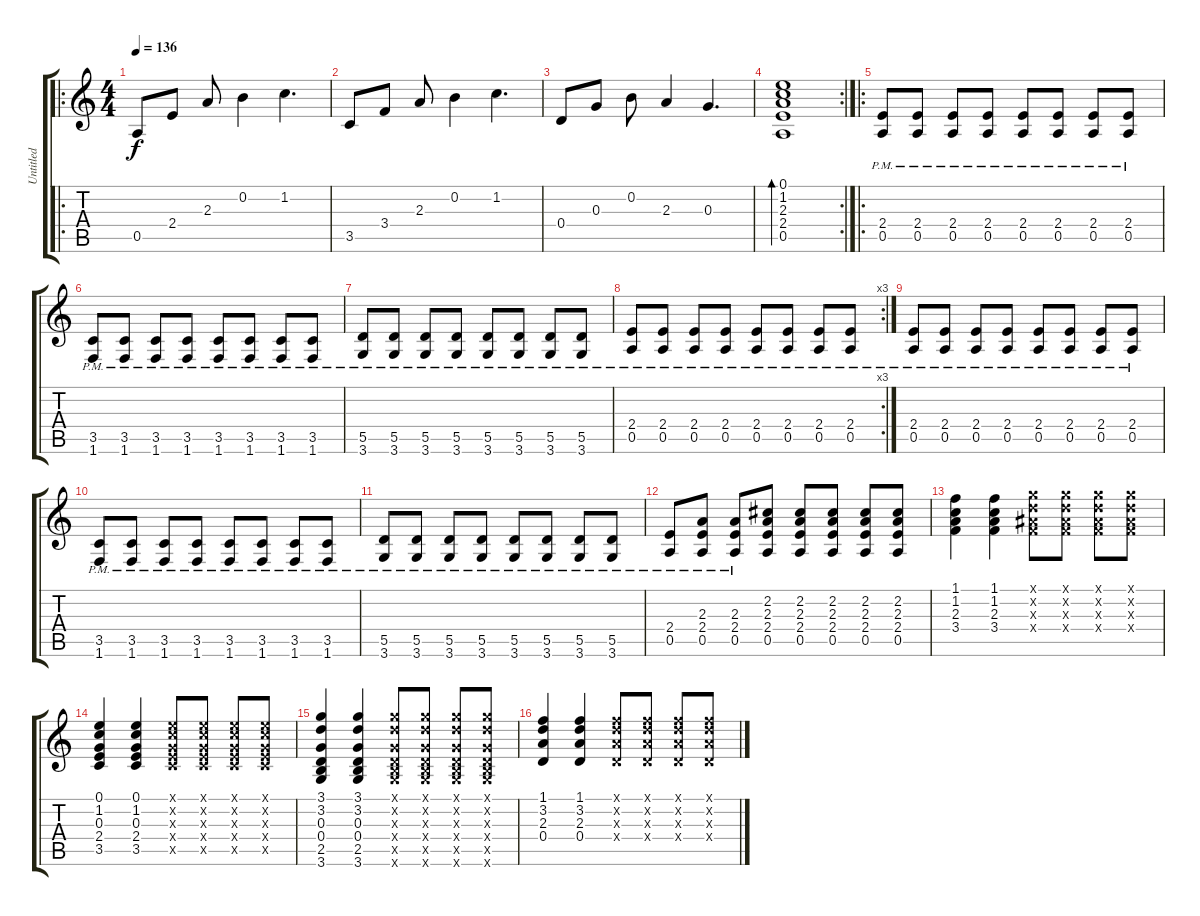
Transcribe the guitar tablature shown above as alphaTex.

\track ("Untitled" "Untitled") {instrument overdrivenguitar}
\staff {score tabs}
\tuning (E4 B3 G3 D3 A2 E2) {hide}
\ro
\ts (4 4)
\tempo 136
\clef g2
\ks c
0.5.8{dy f instrument overdrivenguitar} 2.4.8 2.3.8 0.2.4 1.2.4{d} |
3.5.8 3.4.8 2.3.8 0.2.4 1.2.4{d} |
0.4.8 0.3.8 0.2.8 2.3.4 0.3.4{d} |
\rc 2
(0.1 1.2 2.3 2.4 0.5).1{bd 30} |
\ro
(2.4{pm} 0.5{pm}).8 (2.4{pm} 0.5{pm}).8 (2.4{pm} 0.5{pm}).8 (2.4{pm} 0.5{pm}).8 (2.4{pm} 0.5{pm}).8 (2.4{pm} 0.5{pm}).8 (2.4{pm} 0.5{pm}).8 (2.4{pm} 0.5{pm}).8 |
(3.5{pm} 1.6{pm}).8 (3.5{pm} 1.6{pm}).8 (3.5{pm} 1.6{pm}).8 (3.5{pm} 1.6{pm}).8 (3.5{pm} 1.6{pm}).8 (3.5{pm} 1.6{pm}).8 (3.5{pm} 1.6{pm}).8 (3.5{pm} 1.6{pm}).8 |
(5.5{pm} 3.6{pm}).8 (5.5{pm} 3.6{pm}).8 (5.5{pm} 3.6{pm}).8 (5.5{pm} 3.6{pm}).8 (5.5{pm} 3.6{pm}).8 (5.5{pm} 3.6{pm}).8 (5.5{pm} 3.6{pm}).8 (5.5{pm} 3.6{pm}).8 |
\rc 3
(2.4{pm} 0.5{pm}).8 (2.4{pm} 0.5{pm}).8 (2.4{pm} 0.5{pm}).8 (2.4{pm} 0.5{pm}).8 (2.4{pm} 0.5{pm}).8 (2.4{pm} 0.5{pm}).8 (2.4{pm} 0.5{pm}).8 (2.4{pm} 0.5{pm}).8 |
(2.4{pm} 0.5{pm}).8 (2.4{pm} 0.5{pm}).8 (2.4{pm} 0.5{pm}).8 (2.4{pm} 0.5{pm}).8 (2.4{pm} 0.5{pm}).8 (2.4{pm} 0.5{pm}).8 (2.4{pm} 0.5{pm}).8 (2.4{pm} 0.5{pm}).8 |
(3.5{pm} 1.6{pm}).8 (3.5{pm} 1.6{pm}).8 (3.5{pm} 1.6{pm}).8 (3.5{pm} 1.6{pm}).8 (3.5{pm} 1.6{pm}).8 (3.5{pm} 1.6{pm}).8 (3.5{pm} 1.6{pm}).8 (3.5{pm} 1.6{pm}).8 |
(5.5{pm} 3.6{pm}).8 (5.5{pm} 3.6{pm}).8 (5.5{pm} 3.6{pm}).8 (5.5{pm} 3.6{pm}).8 (5.5{pm} 3.6{pm}).8 (5.5{pm} 3.6{pm}).8 (5.5{pm} 3.6{pm}).8 (5.5{pm} 3.6{pm}).8 |
(2.4{pm} 0.5{pm}).8 (2.3{pm} 2.4{pm} 0.5{pm}).8 (2.3{pm} 2.4{pm} 0.5{pm}).8 (2.2 2.3 2.4 0.5).8 (2.2 2.3 2.4 0.5).8 (2.2 2.3 2.4 0.5).8 (2.2 2.3 2.4 0.5).8 (2.2 2.3 2.4 0.5).8 |
(1.1 1.2 2.3 3.4).4 (1.1 1.2 2.3 3.4).4 (3.1{x} 3.2{x} 3.3{x} 3.4{x}).8 (3.1{x} 3.2{x} 3.3{x} 3.4{x}).8 (3.1{x} 3.2{x} 3.3{x} 3.4{x}).8 (3.1{x} 3.2{x} 3.3{x} 3.4{x}).8 |
(0.1 1.2 0.3 2.4 3.5).4 (0.1 1.2 0.3 2.4 3.5).4 (0.1{x} 1.2{x} 0.3{x} 2.4{x} 3.5{x}).8 (0.1{x} 1.2{x} 0.3{x} 2.4{x} 3.5{x}).8 (0.1{x} 1.2{x} 0.3{x} 2.4{x} 3.5{x}).8 (0.1{x} 1.2{x} 0.3{x} 2.4{x} 3.5{x}).8 |
(3.1 3.2 0.3 0.4 2.5 3.6).4 (3.1 3.2 0.3 0.4 2.5 3.6).4 (3.1{x} 3.2{x} 0.3{x} 0.4{x} 2.5{x} 3.6{x}).8 (3.1{x} 3.2{x} 0.3{x} 0.4{x} 2.5{x} 3.6{x}).8 (3.1{x} 3.2{x} 0.3{x} 0.4{x} 2.5{x} 3.6{x}).8 (3.1{x} 3.2{x} 0.3{x} 0.4{x} 2.5{x} 3.6{x}).8 |
(1.1 3.2 2.3 0.4).4 (1.1 3.2 2.3 0.4).4 (1.1{x} 3.2{x} 2.3{x} 0.4{x}).8 (1.1{x} 3.2{x} 2.3{x} 0.4{x}).8 (1.1{x} 3.2{x} 2.3{x} 0.4{x}).8 (1.1{x} 3.2{x} 2.3{x} 0.4{x}).8
